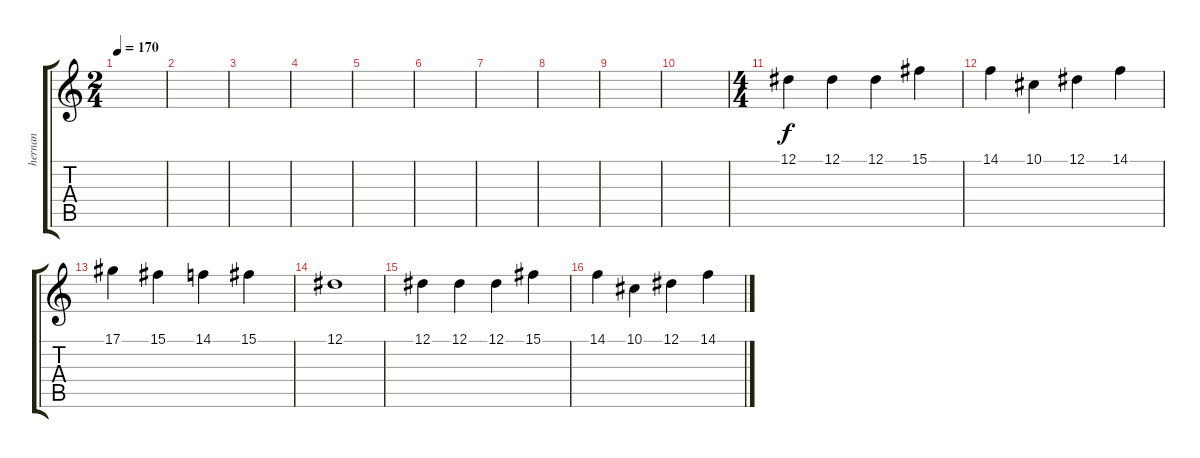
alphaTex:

\track ("hernan" "hernan") {instrument violin}
\staff {score tabs}
\tuning (Eb4 Bb3 Gb3 Db3 Ab2 Eb2) {hide}
\ts (2 4)
\tempo 170
\clef g2
\ks c
|
|
|
|
|
|
|
|
|
|
\ts (4 4)
12.1.4 12.1.4 12.1.4 15.1.4 |
14.1.4 10.1.4 12.1.4 14.1.4 |
17.1.4 15.1.4 14.1.4 15.1.4 |
12.1.1 |
12.1.4 12.1.4 12.1.4 15.1.4 |
14.1.4 10.1.4 12.1.4 14.1.4
